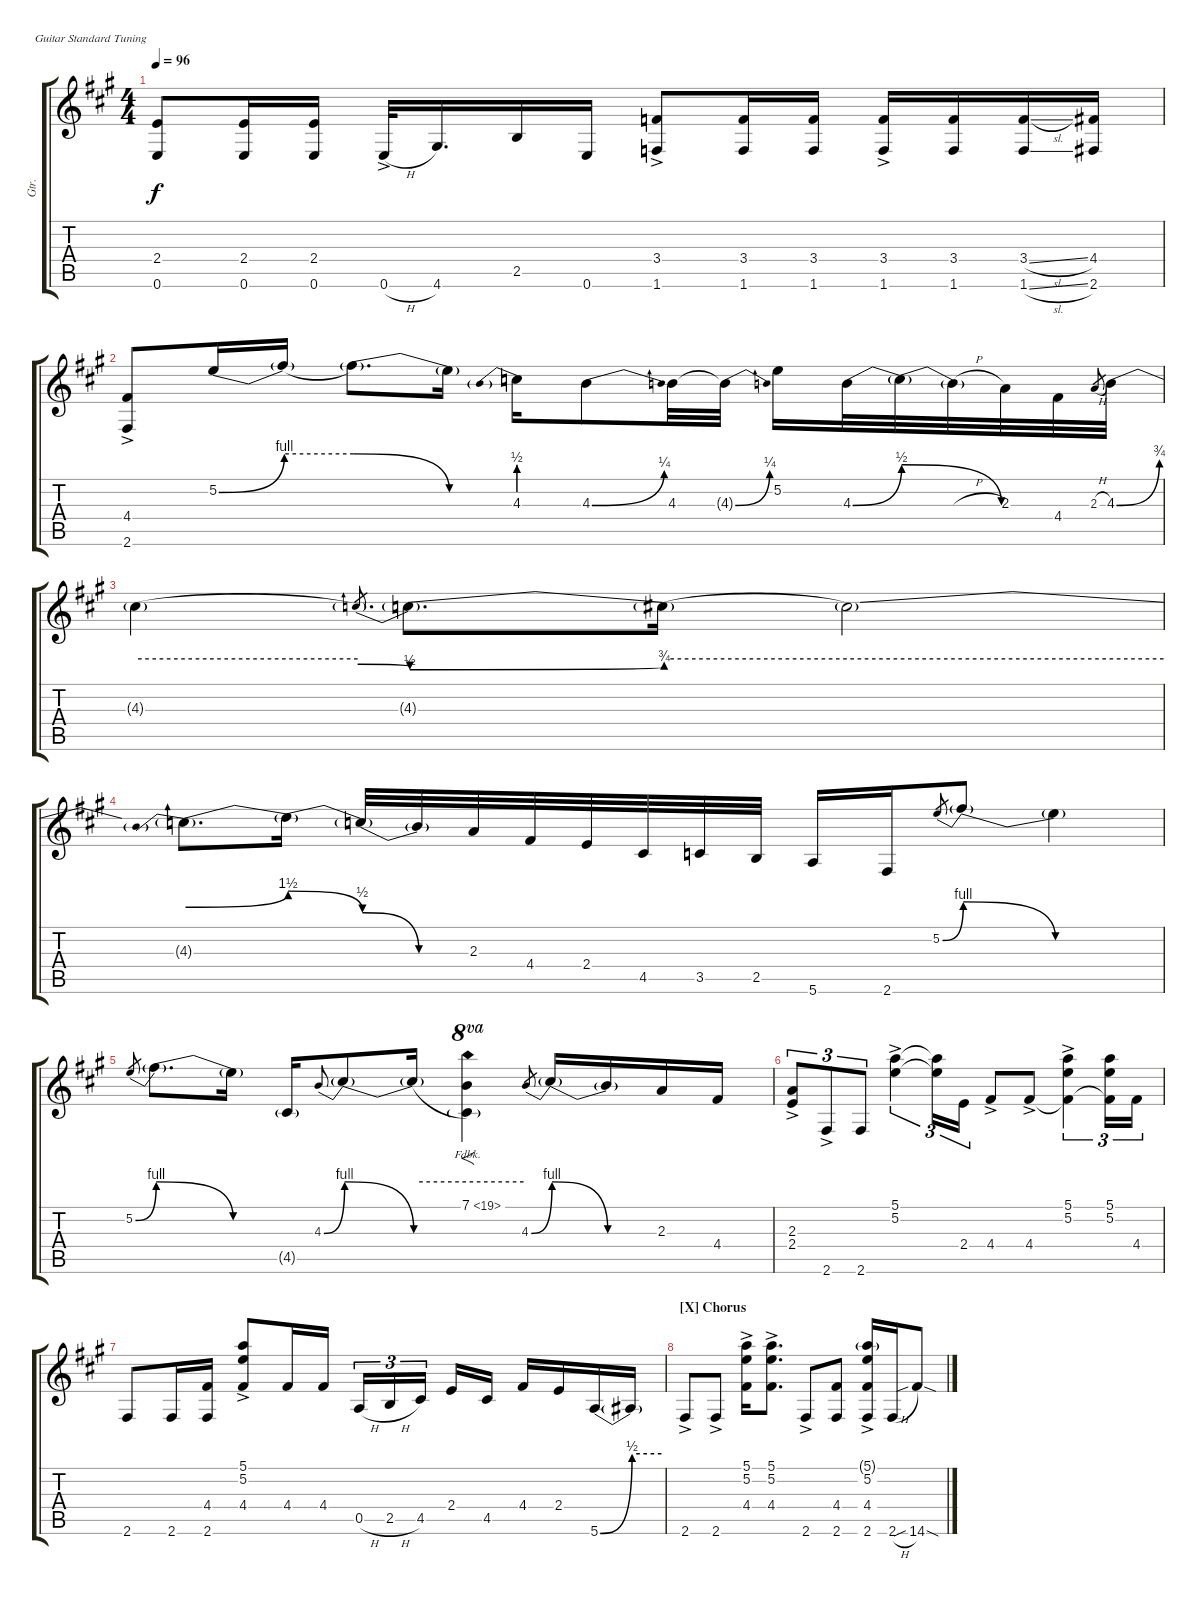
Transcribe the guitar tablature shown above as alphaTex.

\defaultSystemsLayout 4
\bracketExtendMode groupsimilarinstruments
\otherSystemsTrackNameOrientation horizontal
\track ("Guitar" "Gtr.") {instrument electricguitarclean}
\staff {score tabs}
\tuning (E4 B3 G3 D3 A2 E2)
\ts (4 4)
\tempo 96
\clef g2
\ks a
(2.4{acc forcenatural} 0.6{acc forcenatural}).8{dy f beam Up} (2.4{acc forcenatural} 0.6{acc forcenatural}).16{beam Up} (2.4{acc forcenatural} 0.6{acc forcenatural}).16{beam Up} 0.6{h ac acc forcenatural}.32{beam Up} 4.6{acc #}.16{d beam Up} 2.5{acc forcenatural}.16{beam Up} 0.6{acc forcenatural}.16{beam Up} (1.6{ac acc forcenatural} 3.4{ac acc forcenatural}).8{beam Up} (1.6{acc forcenatural} 3.4{acc forcenatural}).16{beam Up} (1.6{acc forcenatural} 3.4{acc forcenatural}).16{beam Up} (1.6{ac acc forcenatural} 3.4{ac acc forcenatural}).16{beam Up} (1.6{acc forcenatural} 3.4{acc forcenatural}).16{beam Up} (1.6{sl acc forcenatural} 3.4{sl acc forcenatural}).16{beam Up} (2.6{acc #} 4.4{acc #}).16{beam Up} |
(4.4{ac acc #} 2.6{ac acc #}).8{beam Up} 5.2{be (bend 20.4 0 59.4 4) acc forcenatural}.16{beam Up} 5.2{be (hold 0 4 60 4) t}.16{beam Up} 5.2{be (release 0 4 59.4 0) t}.8{d beam Down} 5.2{be (hold 0 0 60 0) t acc forcenatural}.16{beam Down} 4.3{be (prebend 0 2 60 2)}.16{beam Down} 4.3{be (bend 0 0 16.2 1) acc forcenatural}.8{beam Down} 4.3{acc forcenatural}.32{beam Down} 4.3{be (bend 0 0 23.4 1) t acc forcenatural}.32{beam Down} 5.2{acc forcenatural}.16{beam Down} 4.3{be (bend 0 0 59.4 2) acc forcenatural}.32{beam Down} 4.3{be (release 0 2 59.4 0) t}.32{beam Down} 4.3{h t acc forcenatural}.32{beam Down} 2.3{acc forcenatural}.32{beam Down} 4.4{acc #}.32{beam Down} 2.3{h acc forcenatural}.8{gr beam Up} 4.3{be (bend 21.599999999999998 0 59.4 3) acc forcenatural}.32{beam Down} |
4.3{be (hold 0 4 60 4) t}.4{beam Down} 4.3{be (release 0 3 60 2) t}.8{d gr beam Up} 4.3{be (bend 0 2 59.4 3) t}.8{d beam Down} 4.3{be (hold 0 4 60 4) t}.16{beam Down} 4.3{t}.2{beam Down} |
4.3{be (prebendbend 0 3 59.4 6) t}.8{d beam Down} 4.3{be (release 0 6 59.4 2) t}.16{beam Down} 4.3{be (release 0 2 59.4 0) t}.32{beam Up} 4.3{be (hold 0 0 60 0) t acc forcenatural}.32{beam Up} 2.3{acc forcenatural}.32{beam Up} 4.4{acc #}.32{beam Up} 2.4{acc forcenatural}.32{beam Up} 4.5{acc #}.32{beam Up} 3.5{acc forcenatural}.32{beam Up} 2.5{acc forcenatural}.32{beam Up} 5.6{acc forcenatural}.16{beam Up} 2.6{acc #}.16{beam Up} 5.2{be (bend 0 0 60 4) acc forcenatural}.8{gr beam Up} 5.2{be (release 0 4 59.4 0) t}.8{beam Up} 5.2{be (hold 0 0 60 0) t acc forcenatural}.4{beam Down} |
5.2{be (bend 0 0 60 4) acc forcenatural}.8{gr beam Up} 5.2{be (release 0 4 59.4 0) t}.8{d beam Down} 5.2{be (hold 0 0 60 0) t acc forcenatural}.16{beam Down} 4.5{g acc #}.16{beam Up} 4.3{be (bend 0 0 60 4) acc forcenatural}.8{gr onbeat beam Up} 4.3{be (release 0 4 59.4 0) t}.8{beam Up} 4.3{be (hold 0 4 60 4) t}.16{beam Up} (7.1{fh 12 acc forcenatural} 4.3{t}).4{f ot 8va beam Down} 4.3{be (bend 0 0 60 4) acc forcenatural}.8{gr beam Up} 4.3{be (release 0 4 59.4 0) t}.16{beam Up} 4.3{be (hold 0 0 60 0) t acc forcenatural}.16{beam Up} 2.3{acc forcenatural}.16{beam Up} 4.4{acc #}.16{beam Up} |
(2.3{ac acc forcenatural} 2.4{ac acc forcenatural}).8{tu (3 2) beam Up} 2.6{ac acc #}.8{tu (3 2) beam Up} 2.6{acc #}.8{tu (3 2) beam Up} (5.2{ac acc forcenatural} 5.1{ac acc forcenatural}).4{tu (3 2) beam Down} (5.1{t acc forcenatural} 5.2{t acc forcenatural}).16{tu (3 2) beam Down} 2.4{acc forcenatural}.16{tu (3 2) beam Down} 4.4{ac acc #}.8{beam Up} 4.4{ac acc #}.8{beam Up} (4.4{ac t acc #} 5.2{ac acc forcenatural} 5.1{ac acc forcenatural}).4{tu (3 2) beam Down} (5.1{acc forcenatural} 5.2{acc forcenatural} 4.4{t acc #}).16{tu (3 2) beam Down} 4.4{acc #}.16{tu (3 2) beam Down} |
2.6{acc #}.8{beam Up} 2.6{acc #}.16{beam Up} (2.6{acc #} 4.4{acc #}).16{beam Up} (4.4{acc #} 5.2{ac acc forcenatural} 5.1{ac acc forcenatural}).8{beam Up} 4.4{acc #}.16{beam Up} 4.4{acc #}.16{beam Up} 0.5{h acc forcenatural}.16{tu (3 2) beam Up} 2.5{h acc forcenatural}.16{tu (3 2) beam Up} 4.5{acc #}.16{tu (3 2) beam Up beam splitsecondary} 2.4{acc forcenatural}.16{beam Up} 4.5{acc #}.16{beam Up} 4.4{acc #}.16{beam Up} 2.4{acc forcenatural}.16{beam Up} 5.6{be (bend 0 0 58.8 2) acc forcenatural}.16{beam Up} 5.6{be (hold 0 2 60 2) t}.16{beam Up} |
\section ("X" "Chorus")
2.6{ac acc #}.8{beam Up} 2.6{ac acc #}.8{beam Up} (4.4{acc #} 5.2{ac acc forcenatural} 5.1{ac acc forcenatural}).16{beam Down} (4.4{acc #} 5.2{ac acc forcenatural} 5.1{ac acc forcenatural}).8{d beam Down} 2.6{ac acc #}.8{beam Up} (2.6{acc #} 4.4{acc #}).8{beam Up} (4.4{acc #} 2.6{ac acc #} 5.2{ac acc forcenatural} 5.1{g acc forcenatural}).16{beam Up} 2.6{h acc #}.16{beam Up} 14.6{sib sod acc #}.8{beam Up}
